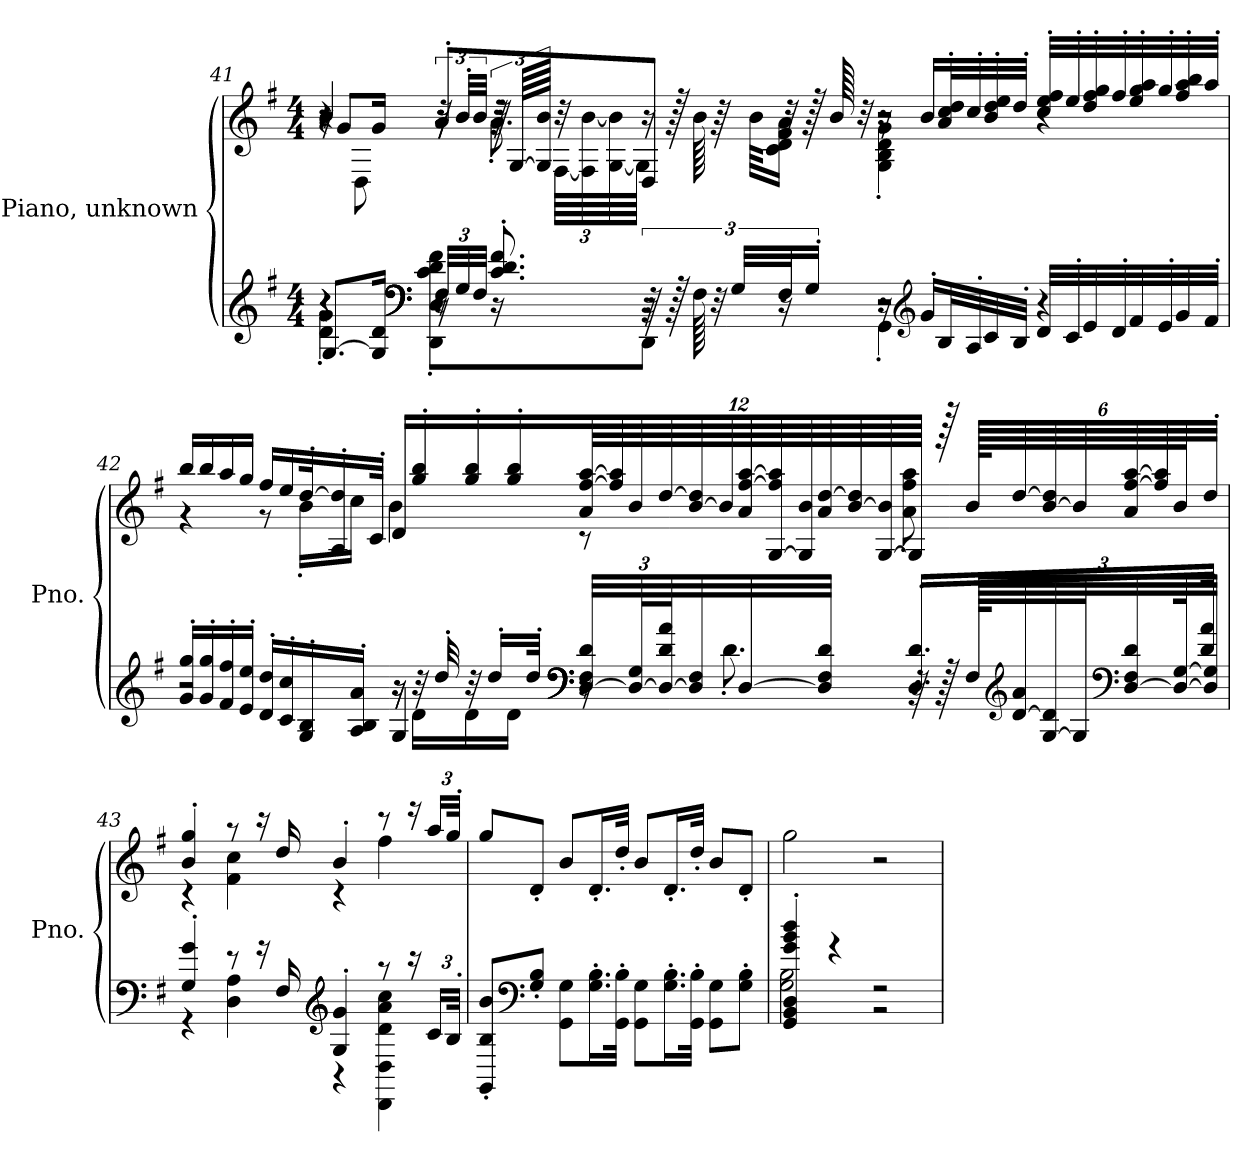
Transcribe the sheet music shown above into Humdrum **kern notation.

**kern	**kern
*part1	*part1
*staff2	*staff1
*I"Piano, unknown	*
*I'Pno.	*
!!LO:LB:g=z
*clefG2	*clefG2
*k[f#]	*k[f#]
*M4/4	*M4/4
=41	=41
*^	*^
*	*^	*	*^
*	*	*^	*	*	*^
4r	4d\' 4g\'	[8.G/L	4r	16r	4r	4b/	8r
.	.	.	.	8g/L	.	.	.
.	.	.	.	.	.	.	8D\
.	.	16G/] 16d/Jk	.	16g/Jk	.	.	.
*clefF4	*	*	*	*	*	*	*
*	*	*Xbrackettup	*	*	*	*	*
16r	8r	48F#/LLL	8DD\' 8D\' 8c\' 8d\' 8f#\'L	48r	16r	8a'/L	16r
.	.	48G/	.	48b'/LLL	.	.	.
.	.	48F#/JJJ	.	48b/JJJ	.	.	.
8.c/' 8.d/' 8.f#/'	.	16r	.	96r	8.a'\	.	32r
.	.	.	.	[96G/LLLL	.	.	.
.	.	.	.	96G/] 96b/JJJJ	.	.	.
*	*	*	*	*	*	*	*Xbrackettup
.	.	.	.	32r	.	.	[96F#\LLLL
.	.	.	.	.	.	.	96F#\] [96b\
.	.	.	.	.	.	.	[96G\ 96b\]
*	*	*brackettup	*	*	*	*	*
.	64r	24r	8DD\J	16r	.	8D/J	64G\JJJJ]
.	128r	.	.	.	.	.	128r
.	128F#\	.	.	.	.	.	128b\
.	32r	.	.	.	.	.	64r
.	.	48G/LLL	.	.	.	.	.
.	.	.	.	.	.	.	64b\KKLL
.	16r	48F#/J	.	64r	.	.	16c\ 16d\ 16f#\ 16a\JJ
.	.	.	.	128r	.	.	.
.	.	24G'/JJ	.	.	.	.	.
.	.	.	.	128b/	.	.	.
.	.	.	.	32r	.	.	.
2r	2r	16r	4GG'\	16r	2r	2r	4G\' 4B\' 4d\' 4g\'
*clefG2	*	*	*	*	*	*	*
.	.	16g'/LL	.	16b/LL	.	.	.
.	.	32B/L	.	32a/' 32cc/' 32dd/'L	.	.	.
.	.	32A'/	.	32cc'/	.	.	.
.	.	32c/	.	32b/' 32dd/' 32ee/'	.	.	.
.	.	32B'/JJJ	.	32dd'/JJJ	.	.	.
.	.	32d/LLL	4r	32cc/' 32ee/' 32ff#/'LLL	.	.	4r
.	.	32c'/	.	32ee'/	.	.	.
.	.	32e/	.	32dd/' 32ff#/' 32gg/'	.	.	.
.	.	32d'/	.	32ff#'/	.	.	.
.	.	32f#/	.	32ee/' 32gg/' 32aa/'	.	.	.
.	.	32e'/	.	32gg'/	.	.	.
.	.	32g/	.	32ff#/' 32aa/' 32bb/'	.	.	.
.	.	32f#'/JJJ	.	32aa'/JJJ	.	.	.
*	*	*v	*v	*	*	*	*
*	*	*	*	*v	*v	*v
!!LO:LB:g=z
=42	=42	=42	=42	=42
16g/' 16gg/'LL	2r	2r	16bb/LL	4r
16g/' 16gg/'	.	.	16bb/	.
16f#/' 16ff#/'	.	.	16aa/	.
16e/' 16ee/'JJ	.	.	16gg/JJ	.
16d/' 16dd/'LL	.	.	16ff#/LL	8r
16c/' 16cc/'	.	.	16ee/	.
16G/' 16B/'	.	.	[32dd'/K	16b'\LL
.	.	.	16A/' 16dd/]'	.
16A/' 16B/' 16a/'JJ	.	.	.	16cc\JJ
.	.	.	32c'/JJk	.
16r	16r	4G/	16d/LL	4b\
32r	16d\LL	.	16gg/' 16bb/'	.
32dd'/	.	.	.	.
32r	16d\	.	16gg/' 16bb/'	.
16dd'/LL	.	.	.	.
.	16d\JJ	.	16gg/' 16bb/'	.
32dd'/JJk	.	.	.	.
*clefF4	*	*	*	*
*Xbrackettup	*	*	*	*
[48D/ 48F#/ 48d/LLL	16r	8r	96a/ [96ff#/ [96aa/LL	8r
.	.	.	96ff#/] 96aa/]	.
96D/_ 96G/L	.	.	96b/	.
96D/_ 96d/ 96a/J	.	.	[96dd/	.
48D/] 48F#/	.	.	[96b/ 96dd/]	.
.	.	.	96b/]	.
[32D/	8.d'\	.	96a/ [96ff#/ [96aa/	.
.	.	.	[96G/ 96ff#/] 96aa/]	.
.	.	.	96G/] 96b/	.
32D/] 32F#/ 32d/JJJ	.	.	96a/ [96dd/	.
.	.	.	[96b/ 96dd/]	.
.	.	.	[96G/ 96b/]	.
64r	.	16.D/' 16.d/'LL	64G/JJJJ]	8a\' 8ff#\' 8aa\'
128r	.	.	128r	.
128F#/KLLLL	.	.	128b/KLLLL	.
*clefG2	*	*	*	*
[96d/ 96a/	.	.	[96dd/	.
[96G/ 96d/]	.	.	[96b/ 96dd/]	.
96G/J]	.	.	96b/]	.
*clefF4	*	*	*	*
[48D/ 48F#/ 48d/	.	.	96a/ [96ff#/ [96aa/	.
.	.	.	96ff#/] 96aa/]	.
96D/_ [96G/K	.	.	96b/J	.
32D/] 32G/]JJJ	.	32d/' 32a/'JJk	32dd'/JJJ	.
*	*v	*v	*	*
!!LO:LB:g=z	!!
=43	=43	=43	=43
4G/' 4g/'	4r	4b/' 4gg/'	4r
8r	4D\ 4A\	8r	4f#\ 4cc\
16r	.	16r	.
16F#/	.	16dd/	.
*clefG2	*	*	*
4G/' 4g/'	4r	4b'/	4r
8r	4DD\ 4D\ 4d\ 4a\ 4cc\	8r	4ff#\
16r	.	16r	.
24c/LL	.	24aa/LL	.
48B'/JJk	.	48gg'/JJk	.
*v	*v	*	*
*	*v	*v
=44	=44
8GG/' 8B/' 8b/'L	8gg/L
*clefF4	*
8G/' 8B/'J	8d'/J
8GG\ 8G\L	8b/L
16.G\' 16.B\'L	16.d'/L
32GG\' 32B\'JJk	32dd'/JJk
8GG\ 8G\L	8b/L
16.G\' 16.B\'L	16.d'/L
32GG\' 32B\'JJk	32dd'/JJk
8GG\ 8G\L	8b/L
8G\' 8B\'J	8d'/J
=45	=45
*^	*
4GG/' 4BB/' 4D/' 4g/' 4b/' 4dd/'	2G\ 2B\	2gg\
4r	.	.
2r	2r	2r
*v	*v	*
=	=
*-	*-
